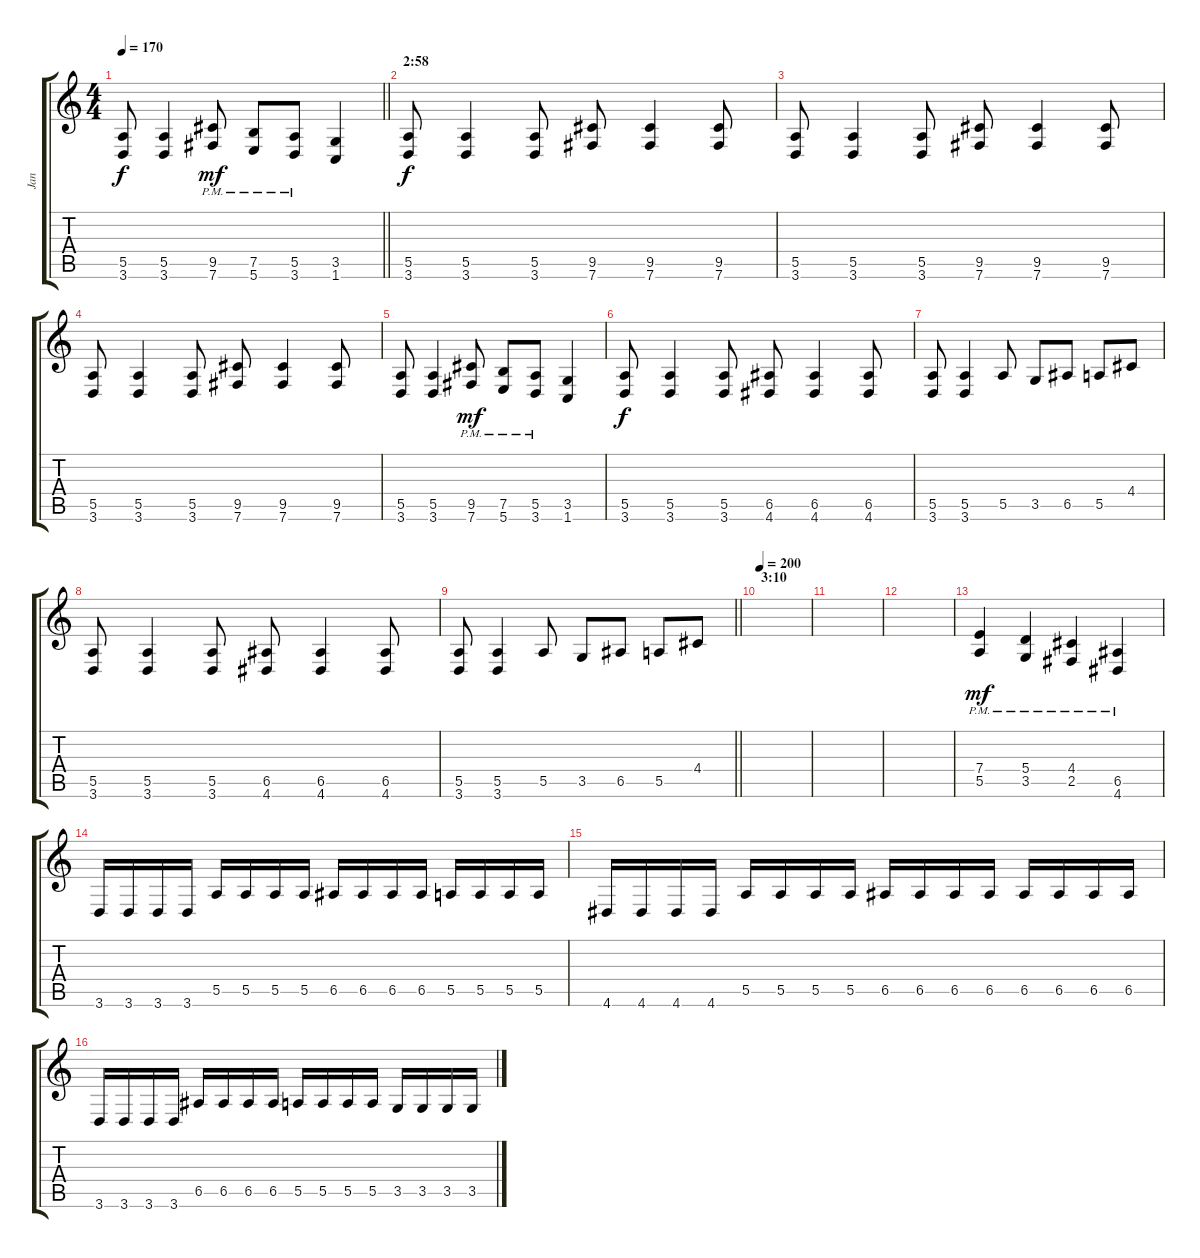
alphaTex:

\track ("Jan" "Jan") {instrument distortionguitar}
\staff {score tabs}
\tuning (B3 Gb3 D3 A2 E2 B1) {hide}
\ts (4 4)
\tempo 170
\clef g2
\barLineRight lightlight
\ks c
(5.5 3.6).8{dy f} (5.5 3.6).4 (9.5{pm} 7.6{pm}).8{dy mf} (7.5{pm} 5.6{pm}).8 (5.5{pm} 3.6{pm}).8 (3.5 1.6).4 |
\section ("" "2:58")
(5.5 3.6).8{dy f} (5.5 3.6).4 (5.5 3.6).8 (9.5 7.6).8 (9.5 7.6).4 (9.5 7.6).8 |
(5.5 3.6).8 (5.5 3.6).4 (5.5 3.6).8 (9.5 7.6).8 (9.5 7.6).4 (9.5 7.6).8 |
(5.5 3.6).8 (5.5 3.6).4 (5.5 3.6).8 (9.5 7.6).8 (9.5 7.6).4 (9.5 7.6).8 |
(5.5 3.6).8 (5.5 3.6).4 (9.5{pm} 7.6{pm}).8{dy mf} (7.5{pm} 5.6{pm}).8 (5.5{pm} 3.6{pm}).8 (3.5 1.6).4 |
(5.5 3.6).8{dy f} (5.5 3.6).4 (5.5 3.6).8 (6.5 4.6).8 (6.5 4.6).4 (6.5 4.6).8 |
(5.5 3.6).8 (5.5 3.6).4 5.5.8 3.5.8 6.5.8 5.5.8 4.4.8 |
(5.5 3.6).8 (5.5 3.6).4 (5.5 3.6).8 (6.5 4.6).8 (6.5 4.6).4 (6.5 4.6).8 |
\barLineRight lightlight
(5.5 3.6).8 (5.5 3.6).4 5.5.8 3.5.8 6.5.8 5.5.8 4.4.8 |
\section ("" "3:10")
\tempo 200
|
|
|
(7.4{pm} 5.5{pm}).4{dy mf} (5.4{pm} 3.5{pm}).4 (4.4{pm} 2.5{pm}).4 (6.5{pm} 4.6{pm}).4 |
3.6.16 3.6.16 3.6.16 3.6.16 5.5.16 5.5.16 5.5.16 5.5.16 6.5.16 6.5.16 6.5.16 6.5.16 5.5.16 5.5.16 5.5.16 5.5.16 |
4.6.16 4.6.16 4.6.16 4.6.16 5.5.16 5.5.16 5.5.16 5.5.16 6.5.16 6.5.16 6.5.16 6.5.16 6.5.16 6.5.16 6.5.16 6.5.16 |
3.6.16 3.6.16 3.6.16 3.6.16 6.5.16 6.5.16 6.5.16 6.5.16 5.5.16 5.5.16 5.5.16 5.5.16 3.5.16 3.5.16 3.5.16 3.5.16
